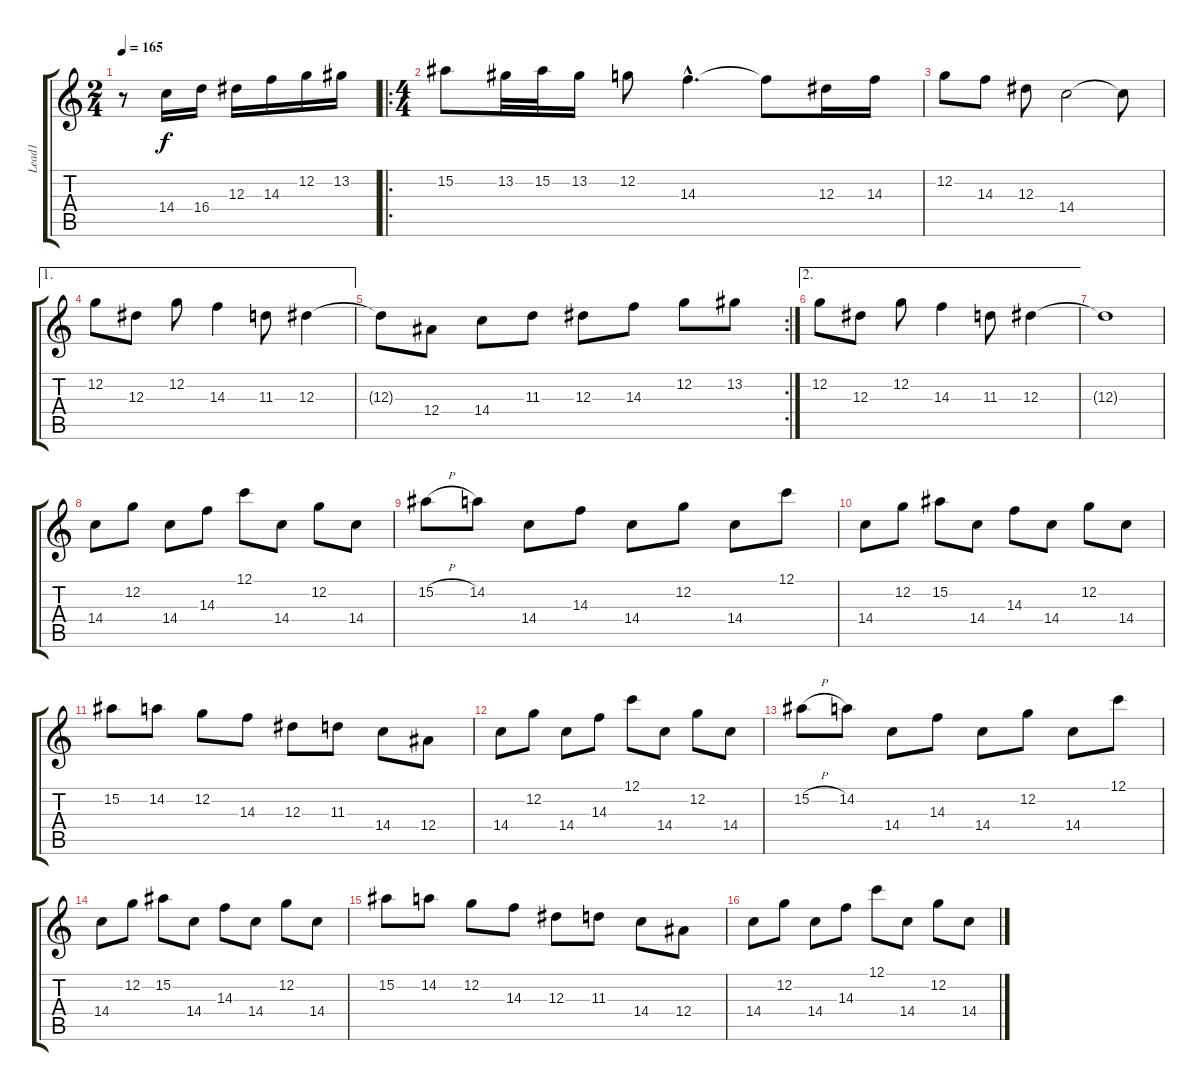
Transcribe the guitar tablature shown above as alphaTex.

\track ("Lead1" "Lead1") {instrument distortionguitar}
\staff {score tabs}
\tuning (C4 G3 Eb3 Bb2 F2 C2) {hide}
\ts (2 4)
\tempo 165
\clef g2
\ks c
r.8{dy f instrument distortionguitar} 14.4.16 16.4.16 12.3.16 14.3.16 12.2.16 13.2.16 |
\ro
\ts (4 4)
15.2.8 13.2.32 15.2.32 13.2.16 12.2.8 14.3{hac}.4{d} 14.3{t}.8 12.3.16 14.3.16 |
12.2.8 14.3.8 12.3.8 14.4.2 14.4{t}.8 |
\ae 1
12.2.8 12.3.8 12.2.8 14.3.4 11.3.8 12.3.4 |
\rc 2
12.3{t}.8 12.4.8 14.4.8 11.3.8 12.3.8 14.3.8 12.2.8 13.2.8 |
\ae 2
12.2.8 12.3.8 12.2.8 14.3.4 11.3.8 12.3.4 |
12.3{t}.1 |
14.4.8 12.2.8 14.4.8 14.3.8 12.1.8 14.4.8 12.2.8 14.4.8 |
15.2{h}.8 14.2.8 14.4.8 14.3.8 14.4.8 12.2.8 14.4.8 12.1.8 |
14.4.8 12.2.8 15.2.8 14.4.8 14.3.8 14.4.8 12.2.8 14.4.8 |
15.2.8 14.2.8 12.2.8 14.3.8 12.3.8 11.3.8 14.4.8 12.4.8 |
14.4.8 12.2.8 14.4.8 14.3.8 12.1.8 14.4.8 12.2.8 14.4.8 |
15.2{h}.8 14.2.8 14.4.8 14.3.8 14.4.8 12.2.8 14.4.8 12.1.8 |
14.4.8 12.2.8 15.2.8 14.4.8 14.3.8 14.4.8 12.2.8 14.4.8 |
15.2.8 14.2.8 12.2.8 14.3.8 12.3.8 11.3.8 14.4.8 12.4.8 |
14.4.8 12.2.8 14.4.8 14.3.8 12.1.8 14.4.8 12.2.8 14.4.8
